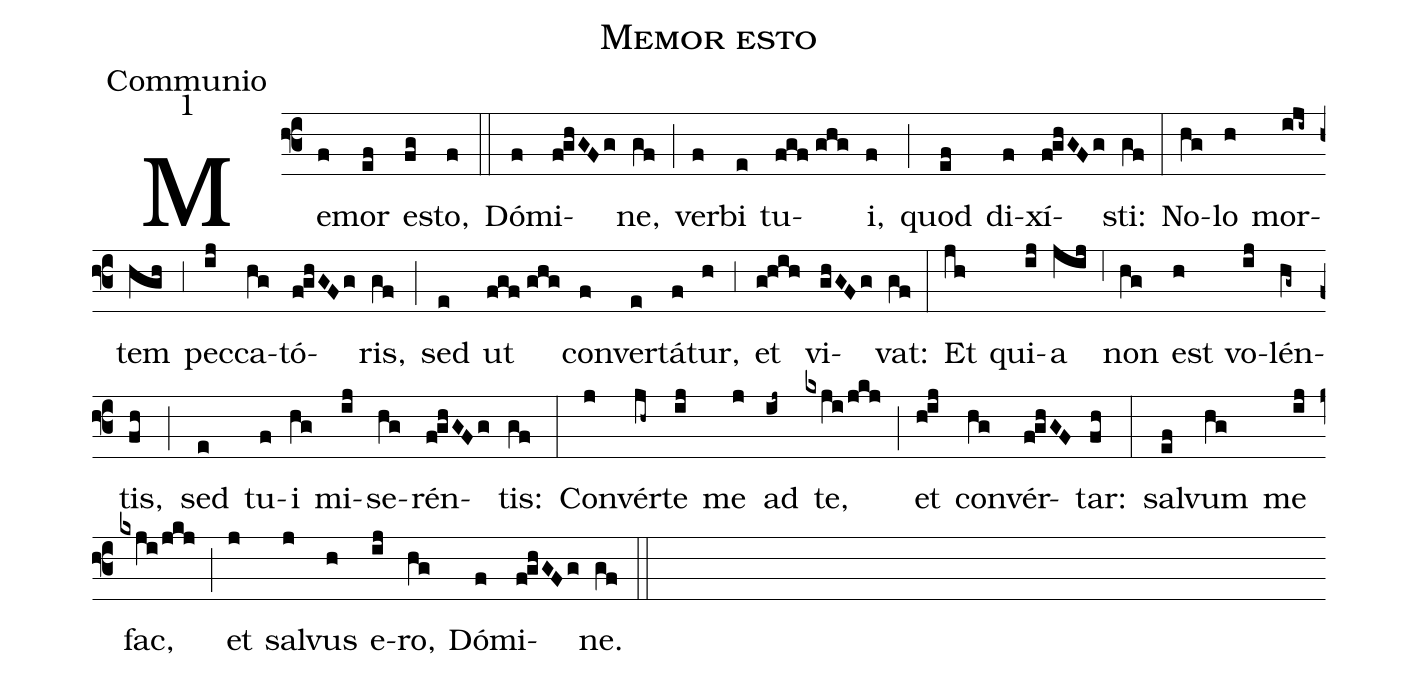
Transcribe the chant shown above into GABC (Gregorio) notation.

name:Memor esto;
office-part:Communio;
mode:1;
%%
(f3) Me(f)mor(ef) e(fg)sto,(f) (::)
Dó(f)mi(f!ghGFg)ne,(gf) (;) ver(f)bi(e) tu(fgf//ghg)i,(f) (;) quod(ef) di(f)xí(f!ghGFg)sti:(gf) (:)
No(hg)lo(h) mor(iji~)tem(hgh) (,3) pec(ij)ca(hg)tó(f!ghGFg)ris,(gf) (;) sed(e) ut(fgf//ghg) con(f)ver(e)tá(f)tur,(h) (,3) et(g!hih) vi(ghGFg)vat:(gf) (:)
Et(jh) qui(ij)a(jij) (,6) non(hg) est(h) vo(ij)lén(hg~)tis,(fh) (;) sed(e) tu(f)i(hg) mi(ij)se(hg)rén(f!ghGFg)tis:(gf) (:)
Con(j)vér(jh~)te(ij) me(j) ad(ij~) te,(kxji/jkj) (;) et(h!ij) con(hg)vér(f!ghGF)tar:(fh) (:)
sal(ef)vum(hg) me(ij) fac,(kxji/jkj) (;) et(j) sal(j)vus(h) e(ij)ro,(hg) Dó(f)mi(f!ghGFg)ne.(gf) (::)
